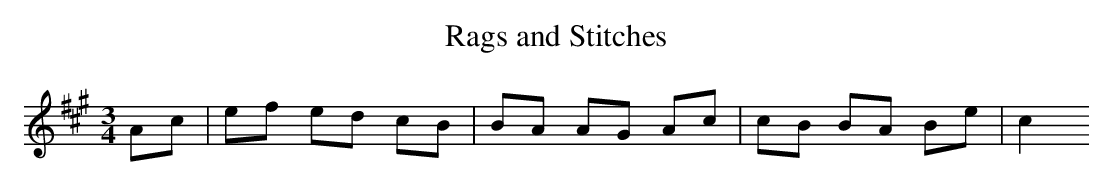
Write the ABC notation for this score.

X:1
T:Rags and Stitches
M:3/4
L:1/8
K:A
Ac|ef ed cB|BA AG Ac|cB BA Be|c2...
